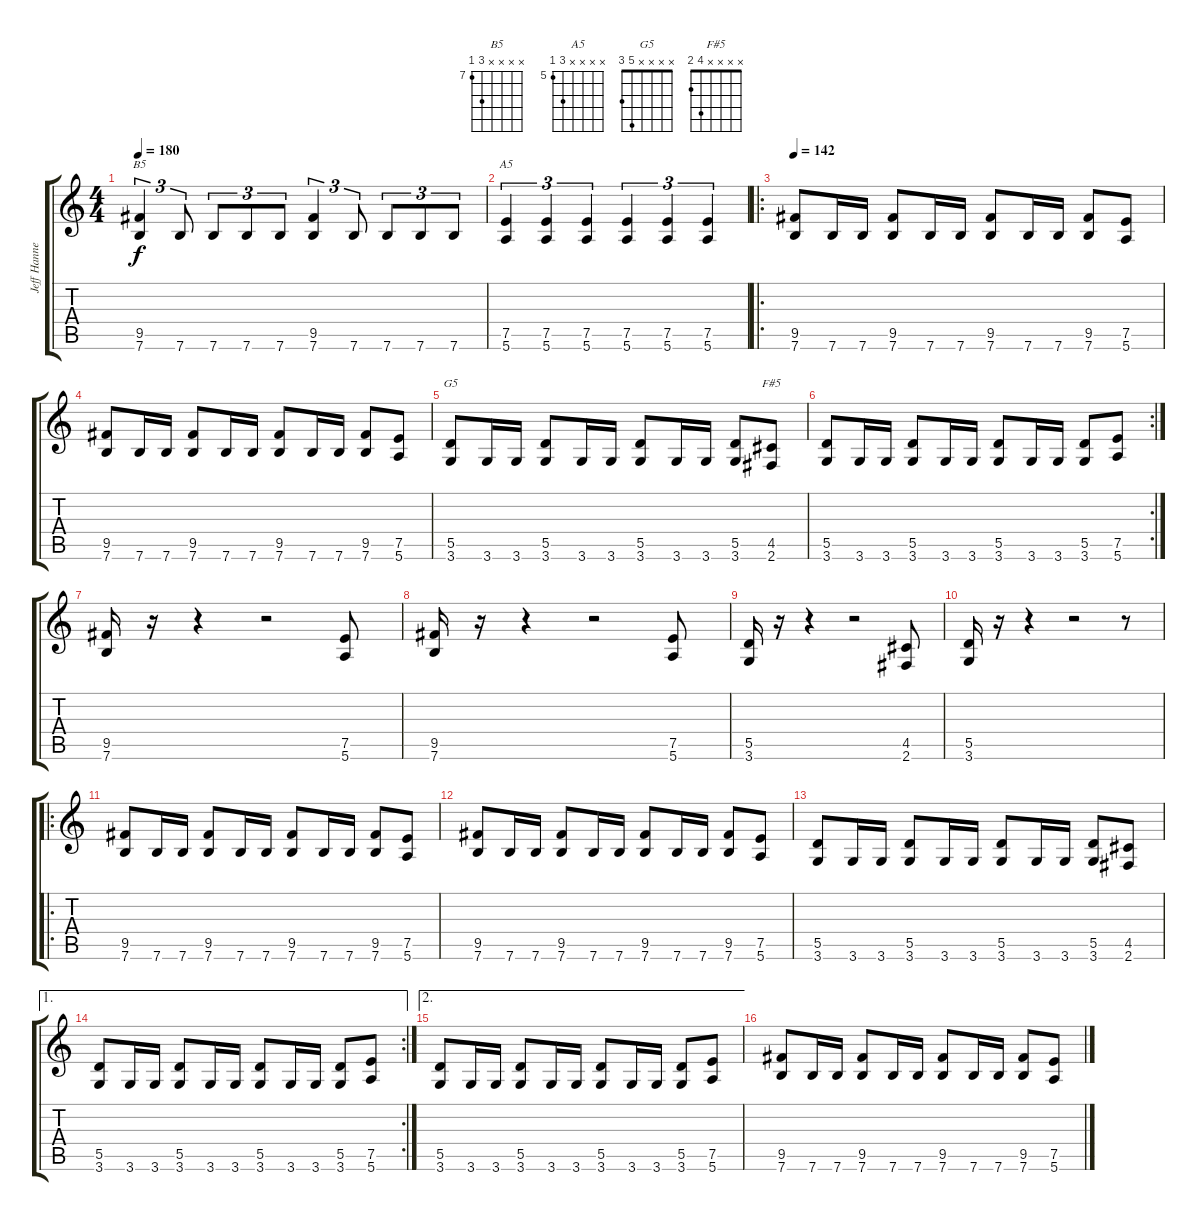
\track ("Jeff Hanneman" "Jeff Hanne") {instrument distortionguitar}
\staff {score tabs}
\tuning (E4 B3 G3 D3 A2 E2) {hide}
\chord ("B5" x x x x 9 7) {firstfret 7}
\chord ("A5" x x x x 7 5) {firstfret 5}
\chord ("G5" x x x x 5 3)
\chord ("F#5" x x x x 4 2)
\ts (4 4)
\tempo 180
\clef g2
\ks c
(9.5 7.6).4{tu (3 2) ch "B5" dy f} 7.6.8{tu (3 2)} 7.6.8{tu (3 2)} 7.6.8{tu (3 2)} 7.6.8{tu (3 2)} (9.5 7.6).4{tu (3 2)} 7.6.8{tu (3 2)} 7.6.8{tu (3 2)} 7.6.8{tu (3 2)} 7.6.8{tu (3 2)} |
(7.5 5.6).4{tu (3 2) ch "A5"} (7.5 5.6).4{tu (3 2)} (7.5 5.6).4{tu (3 2)} (7.5 5.6).4{tu (3 2)} (7.5 5.6).4{tu (3 2)} (7.5 5.6).4{tu (3 2)} |
\ro
\tempo 142
(9.5 7.6).8 7.6.16 7.6.16 (9.5 7.6).8 7.6.16 7.6.16 (9.5 7.6).8 7.6.16 7.6.16 (9.5 7.6).8 (7.5 5.6).8 |
(9.5 7.6).8 7.6.16 7.6.16 (9.5 7.6).8 7.6.16 7.6.16 (9.5 7.6).8 7.6.16 7.6.16 (9.5 7.6).8 (7.5 5.6).8 |
(5.5 3.6).8{ch "G5"} 3.6.16 3.6.16 (5.5 3.6).8 3.6.16 3.6.16 (5.5 3.6).8 3.6.16 3.6.16 (5.5 3.6).8 (4.5 2.6).8{ch "F#5"} |
\rc 2
(5.5 3.6).8 3.6.16 3.6.16 (5.5 3.6).8 3.6.16 3.6.16 (5.5 3.6).8 3.6.16 3.6.16 (5.5 3.6).8 (7.5 5.6).8 |
(9.5 7.6).16 r.16 r.4 r.2 (7.5 5.6).8 |
(9.5 7.6).16 r.16 r.4 r.2 (7.5 5.6).8 |
(5.5 3.6).16 r.16 r.4 r.2 (4.5 2.6).8 |
(5.5 3.6).16 r.16 r.4 r.2 r.8 |
\ro
(9.5 7.6).8 7.6.16 7.6.16 (9.5 7.6).8 7.6.16 7.6.16 (9.5 7.6).8 7.6.16 7.6.16 (9.5 7.6).8 (7.5 5.6).8 |
(9.5 7.6).8 7.6.16 7.6.16 (9.5 7.6).8 7.6.16 7.6.16 (9.5 7.6).8 7.6.16 7.6.16 (9.5 7.6).8 (7.5 5.6).8 |
(5.5 3.6).8 3.6.16 3.6.16 (5.5 3.6).8 3.6.16 3.6.16 (5.5 3.6).8 3.6.16 3.6.16 (5.5 3.6).8 (4.5 2.6).8 |
\ae 1
\rc 2
(5.5 3.6).8 3.6.16 3.6.16 (5.5 3.6).8 3.6.16 3.6.16 (5.5 3.6).8 3.6.16 3.6.16 (5.5 3.6).8 (7.5 5.6).8 |
\ae 2
(5.5 3.6).8 3.6.16 3.6.16 (5.5 3.6).8 3.6.16 3.6.16 (5.5 3.6).8 3.6.16 3.6.16 (5.5 3.6).8 (7.5 5.6).8 |
(9.5 7.6).8 7.6.16 7.6.16 (9.5 7.6).8 7.6.16 7.6.16 (9.5 7.6).8 7.6.16 7.6.16 (9.5 7.6).8 (7.5 5.6).8
